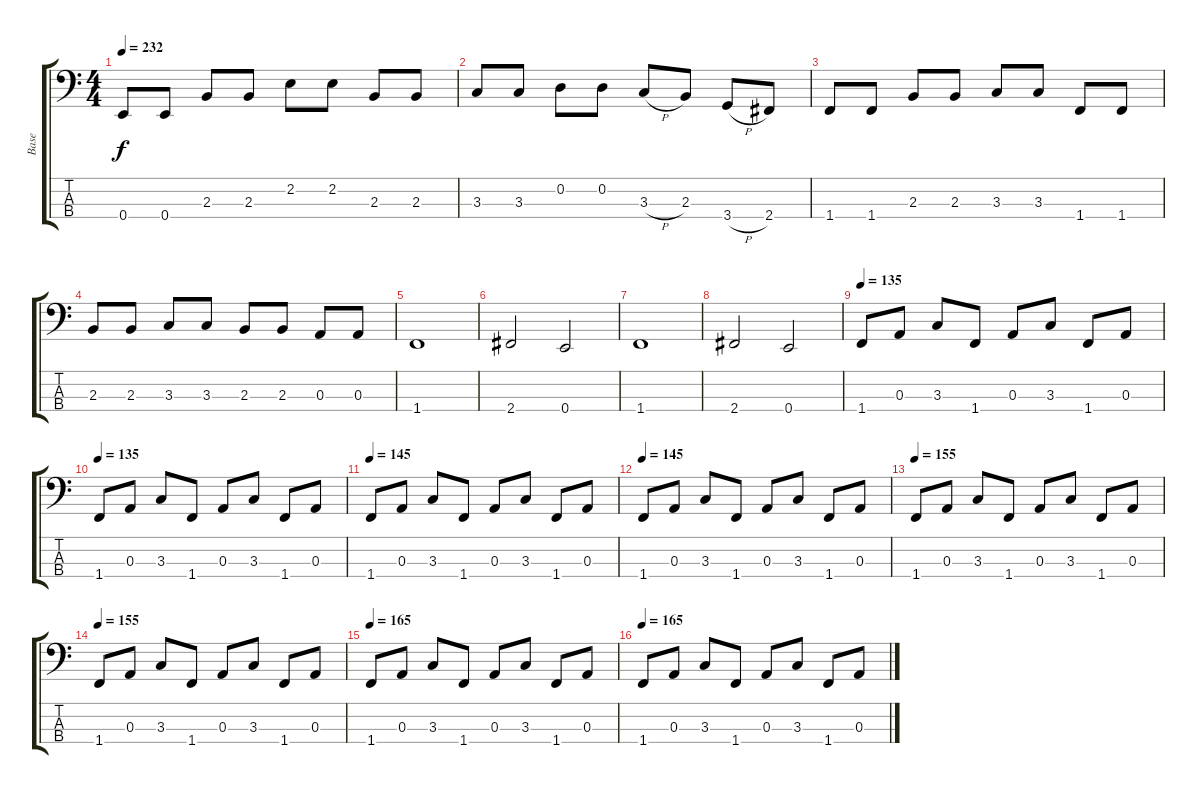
\track ("Base" "Base") {instrument electricbassfinger}
\staff {score tabs}
\tuning (G2 D2 A1 E1) {hide}
\ts (4 4)
\tempo 232
\clef f4
\ks c
0.4.8{dy f} 0.4.8 2.3.8 2.3.8 2.2.8 2.2.8 2.3.8 2.3.8 |
3.3.8 3.3.8 0.2.8 0.2.8 3.3{h}.8 2.3.8 3.4{h}.8 2.4.8 |
1.4.8 1.4.8 2.3.8 2.3.8 3.3.8 3.3.8 1.4.8 1.4.8 |
2.3.8 2.3.8 3.3.8 3.3.8 2.3.8 2.3.8 0.3.8 0.3.8 |
1.4.1 |
2.4.2 0.4.2 |
1.4.1 |
2.4.2 0.4.2 |
\tempo 135
1.4.8 0.3.8 3.3.8 1.4.8 0.3.8 3.3.8 1.4.8 0.3.8 |
\tempo 135
1.4.8 0.3.8 3.3.8 1.4.8 0.3.8 3.3.8 1.4.8 0.3.8 |
\tempo 145
1.4.8 0.3.8 3.3.8 1.4.8 0.3.8 3.3.8 1.4.8 0.3.8 |
\tempo 145
1.4.8 0.3.8 3.3.8 1.4.8 0.3.8 3.3.8 1.4.8 0.3.8 |
\tempo 155
1.4.8 0.3.8 3.3.8 1.4.8 0.3.8 3.3.8 1.4.8 0.3.8 |
\tempo 145
\tempo 155
1.4.8 0.3.8 3.3.8 1.4.8 0.3.8 3.3.8 1.4.8 0.3.8 |
\tempo 165
1.4.8 0.3.8 3.3.8 1.4.8 0.3.8 3.3.8 1.4.8 0.3.8 |
\tempo 165
1.4.8 0.3.8 3.3.8 1.4.8 0.3.8 3.3.8 1.4.8 0.3.8
